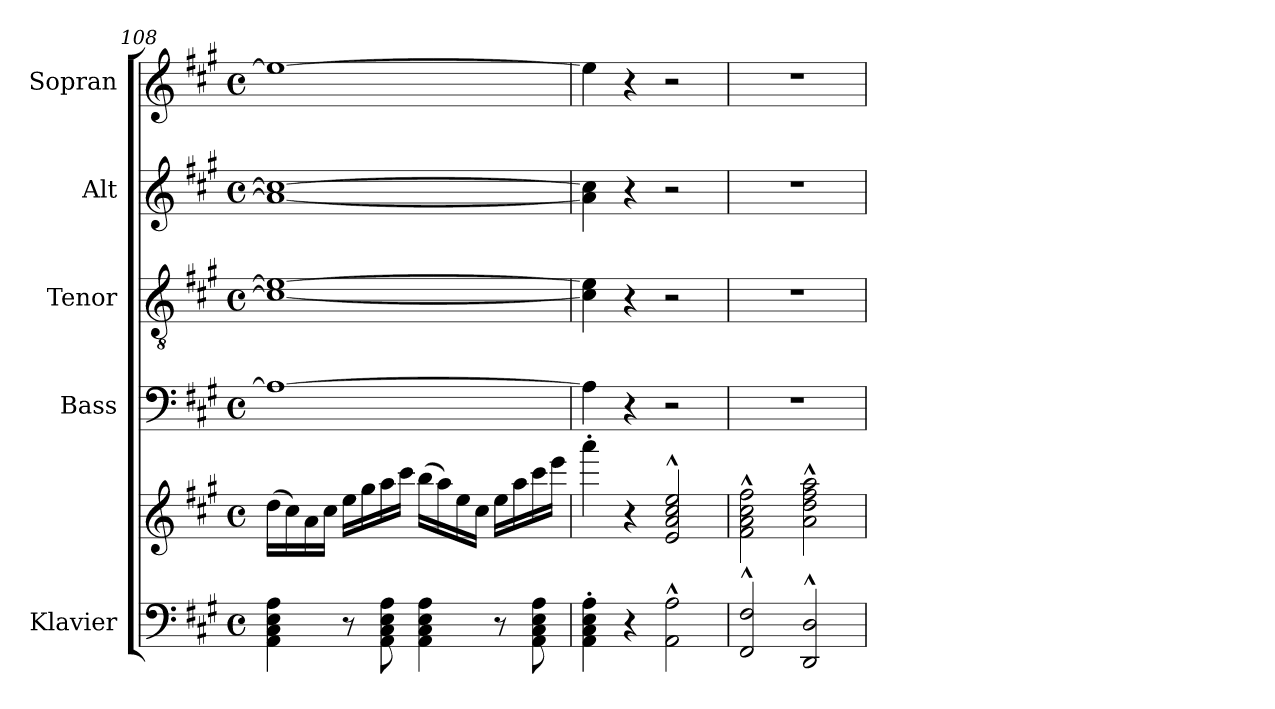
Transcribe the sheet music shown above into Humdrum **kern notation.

**kern	**kern	**kern	**kern	**kern	**kern
*part5	*part5	*part4	*part3	*part2	*part1
*staff6	*staff5	*staff4	*staff3	*staff2	*staff1
*I"Klavier	*	*I"Bass	*I"Tenor	*I"Alt	*I"Sopran
*	*	*I'B	*I'T	*I'A	*I'S
*clefF4	*clefG2	*clefF4	*clefGv2	*clefG2	*clefG2
*k[f#c#g#]	*k[f#c#g#]	*k[f#c#g#]	*k[f#c#g#]	*k[f#c#g#]	*k[f#c#g#]
*M4/4	*M4/4	*M4/4	*M4/4	*M4/4	*M4/4
*met(c)	*met(c)	*met(c)	*met(c)	*met(c)	*met(c)
=108	=108	=108	=108	=108	=108
4AA\ 4C#\ 4E\ 4A\	(16dd\LL	1A_	1c#_ 1e_	1a_ 1cc#_	1ee_
.	16cc#\)	.	.	.	.
.	16a\	.	.	.	.
.	16cc#\JJ	.	.	.	.
8r	16ee\LL	.	.	.	.
.	16gg#\	.	.	.	.
8AA\ 8C#\ 8E\ 8A\	16aa\	.	.	.	.
.	16ccc#\JJ	.	.	.	.
4AA\ 4C#\ 4E\ 4A\	(16bb\LL	.	.	.	.
.	16aa\)	.	.	.	.
.	16ee\	.	.	.	.
.	16cc#\JJ	.	.	.	.
8r	16ee\LL	.	.	.	.
.	16aa\	.	.	.	.
8AA\ 8C#\ 8E\ 8A\	16ccc#\	.	.	.	.
.	16eee\JJ	.	.	.	.
=109	=109	=109	=109	=109	=109
4AA\' 4C#\' 4E\' 4A\'	4aaa'\	4A\]	4c#\] 4e\]	4a\] 4cc#\]	4ee\]
4r	4r	4r	4r	4r	4r
2AA\^^ 2A\^^	2e/^^ 2a/^^ 2cc#/^^ 2ee/^^	2r	2r	2r	2r
=110	=110	=110	=110	=110	=110
2FF#/^^ 2F#/^^	2f#\^^ 2a\^^ 2cc#\^^ 2ff#\^^	1r	1r	1r	1r
2DD/^^ 2D/^^	2a\^^ 2dd\^^ 2ff#\^^ 2aa\^^	.	.	.	.
=	=	=	=	=	=
*-	*-	*-	*-	*-	*-
